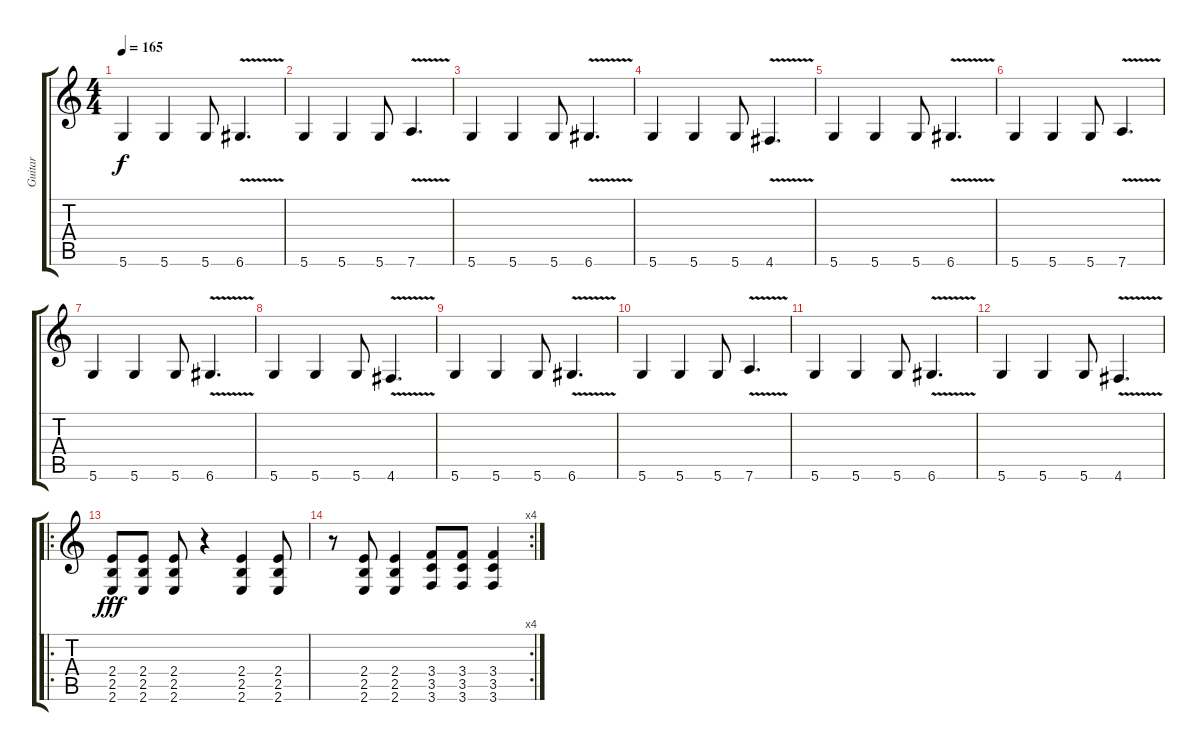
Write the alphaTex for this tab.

\track ("Guitar" "Guitar") {instrument distortionguitar}
\staff {score tabs}
\tuning (E4 B3 G3 D3 A2 D2) {hide}
\ts (4 4)
\tempo 165
\clef g2
\ks c
5.6.4{dy f} 5.6.4 5.6.8 6.6{v}.4{d} |
5.6.4 5.6.4 5.6.8 7.6{v}.4{d} |
5.6.4 5.6.4 5.6.8 6.6{v}.4{d} |
5.6.4 5.6.4 5.6.8 4.6{v}.4{d} |
5.6.4 5.6.4 5.6.8 6.6{v}.4{d} |
5.6.4 5.6.4 5.6.8 7.6{v}.4{d} |
5.6.4 5.6.4 5.6.8 6.6{v}.4{d} |
5.6.4 5.6.4 5.6.8 4.6{v}.4{d} |
5.6.4 5.6.4 5.6.8 6.6{v}.4{d} |
5.6.4 5.6.4 5.6.8 7.6{v}.4{d} |
5.6.4 5.6.4 5.6.8 6.6{v}.4{d} |
5.6.4 5.6.4 5.6.8 4.6{v}.4{d} |
\ro
(2.4 2.5 2.6).8{dy fff} (2.4 2.5 2.6).8 (2.4 2.5 2.6).8 r.4 (2.4 2.5 2.6).4 (2.4 2.5 2.6).8 |
\rc 4
r.8 (2.4 2.5 2.6).8 (2.4 2.5 2.6).4 (3.4 3.5 3.6).8 (3.4 3.5 3.6).8 (3.4 3.5 3.6).4
